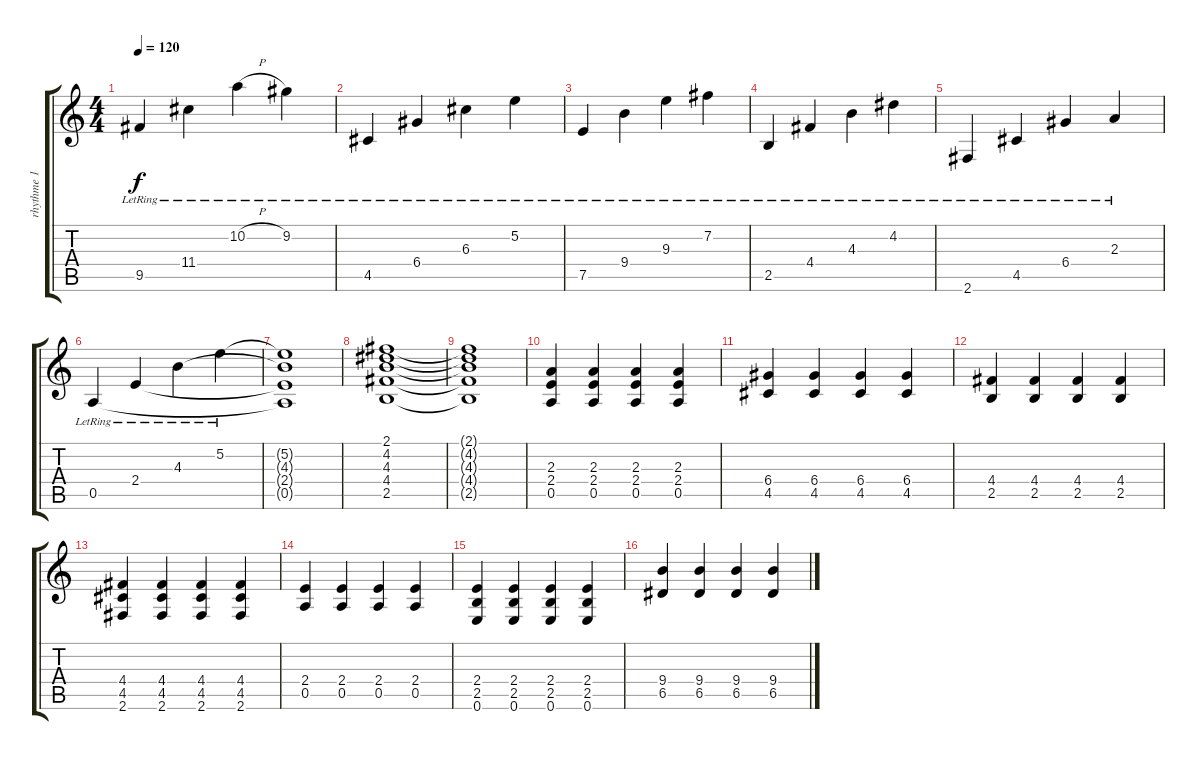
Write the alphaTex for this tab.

\track ("rhythme 1" "rhythme 1") {instrument distortionguitar}
\staff {score tabs}
\tuning (E4 B3 G3 D3 A2 E2) {hide}
\ts (4 4)
\tempo 120
\clef g2
\ks c
9.5{lr}.4{dy f} 11.4{lr}.4 10.2{h lr}.4 9.2{lr}.4 |
4.5{lr}.4 6.4{lr}.4 6.3{lr}.4 5.2{lr}.4 |
7.5{lr}.4 9.4{lr}.4 9.3{lr}.4 7.2{lr}.4 |
2.5{lr}.4 4.4{lr}.4 4.3{lr}.4 4.2{lr}.4 |
2.6{lr}.4 4.5{lr}.4 6.4{lr}.4 2.3{lr}.4 |
0.5{lr}.4 2.4{lr}.4 4.3{lr}.4 5.2{lr}.4 |
(5.2{t} 4.3{t} 2.4{t} 0.5{t}).1 |
(2.1 4.2 4.3 4.4 2.5).1 |
(2.1{t} 4.2{t} 4.3{t} 4.4{t} 2.5{t}).1 |
(2.3 2.4 0.5).4 (2.3 2.4 0.5).4 (2.3 2.4 0.5).4 (2.3 2.4 0.5).4 |
(6.4 4.5).4 (6.4 4.5).4 (6.4 4.5).4 (6.4 4.5).4 |
(4.4 2.5).4 (4.4 2.5).4 (4.4 2.5).4 (4.4 2.5).4 |
(4.4 4.5 2.6).4 (4.4 4.5 2.6).4 (4.4 4.5 2.6).4 (4.4 4.5 2.6).4 |
(2.4 0.5).4 (2.4 0.5).4 (2.4 0.5).4 (2.4 0.5).4 |
(2.4 2.5 0.6).4 (2.4 2.5 0.6).4 (2.4 2.5 0.6).4 (2.4 2.5 0.6).4 |
(9.4 6.5).4 (9.4 6.5).4 (9.4 6.5).4 (9.4 6.5).4
